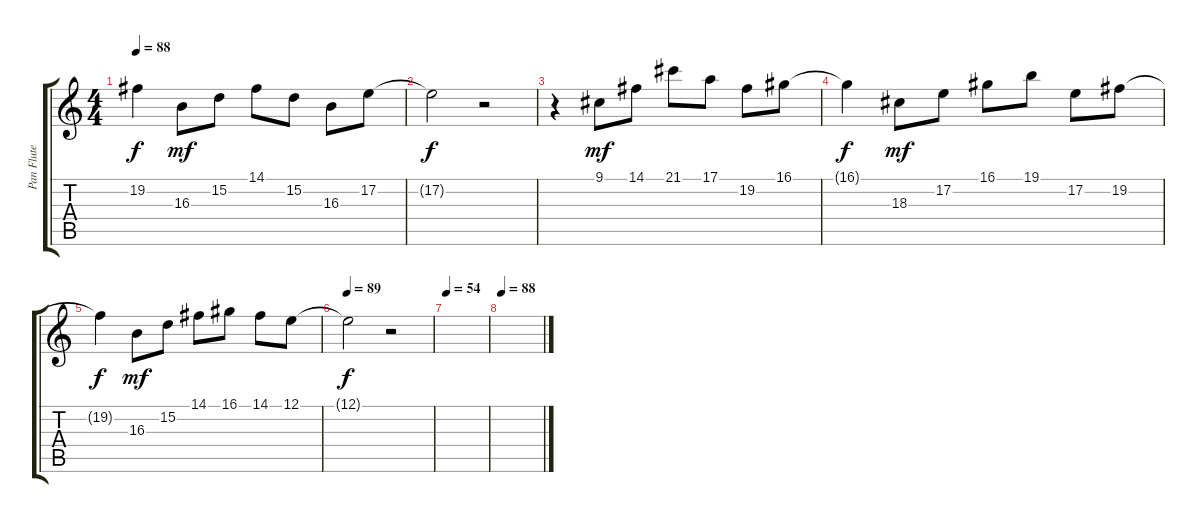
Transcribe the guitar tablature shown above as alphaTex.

\track ("Pan Flute" "Pan Flute") {instrument panflute}
\staff {score tabs}
\tuning (E4 B3 G3 D3 A2 E2) {hide}
\ts (4 4)
\tempo 88
\clef g2
\ks c
19.2{t}.4{dy f} 16.3.8{dy mf} 15.2.8 14.1.8 15.2.8 16.3.8 17.2.8 |
17.2{t}.2{dy f} r.2 |
r.4 9.1.8{dy mf} 14.1.8 21.1.8 17.1.8 19.2.8 16.1.8 |
16.1{t}.4{dy f} 18.3.8{dy mf} 17.2.8 16.1.8 19.1.8 17.2.8 19.2.8 |
19.2{t}.4{dy f} 16.3.8{dy mf} 15.2.8 14.1.8 16.1.8 14.1.8 12.1.8 |
\tempo 89
12.1{t}.2{dy f} r.2 |
\tempo 54
|
\tempo 88
